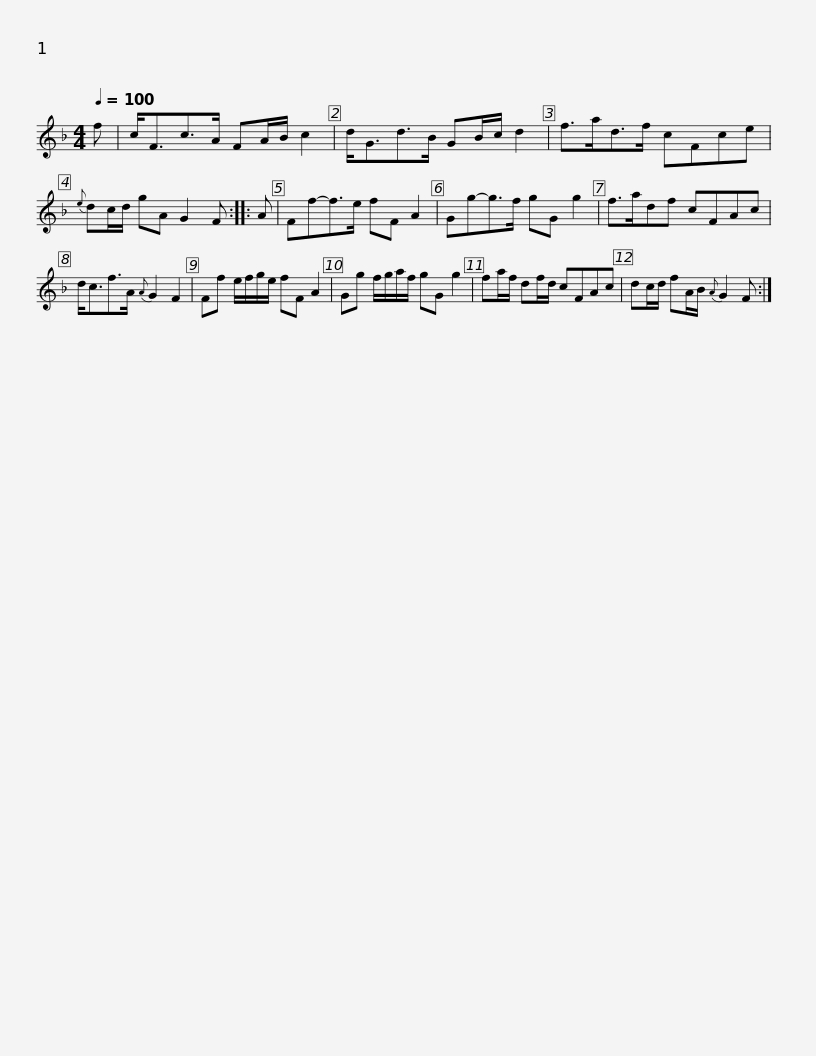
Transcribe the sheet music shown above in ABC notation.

X:1
L:1/8
Q:1/4=100
M:4/4
I:linebreak $
K:F
V:1 treble
V:1
 f | c<Fc>A FA/B/ c2 | d<Gd>B GB/c/ d2 | f>ad>f cFce |{e} dc/d/ gA G2 F :: %5
 A |$ Ff-f>e fF A2 | Gg-g>f gG g2 | f>adf cFAc | d<cf>A{A} G2 F2 | %10
 Ff e/f/g/e/ fF A2 |$ Gg f/g/a/f/ gG g2 | fa/f/ df/d/ cFAc | dc/d/ fA/B/{A} G2 F :| %14
